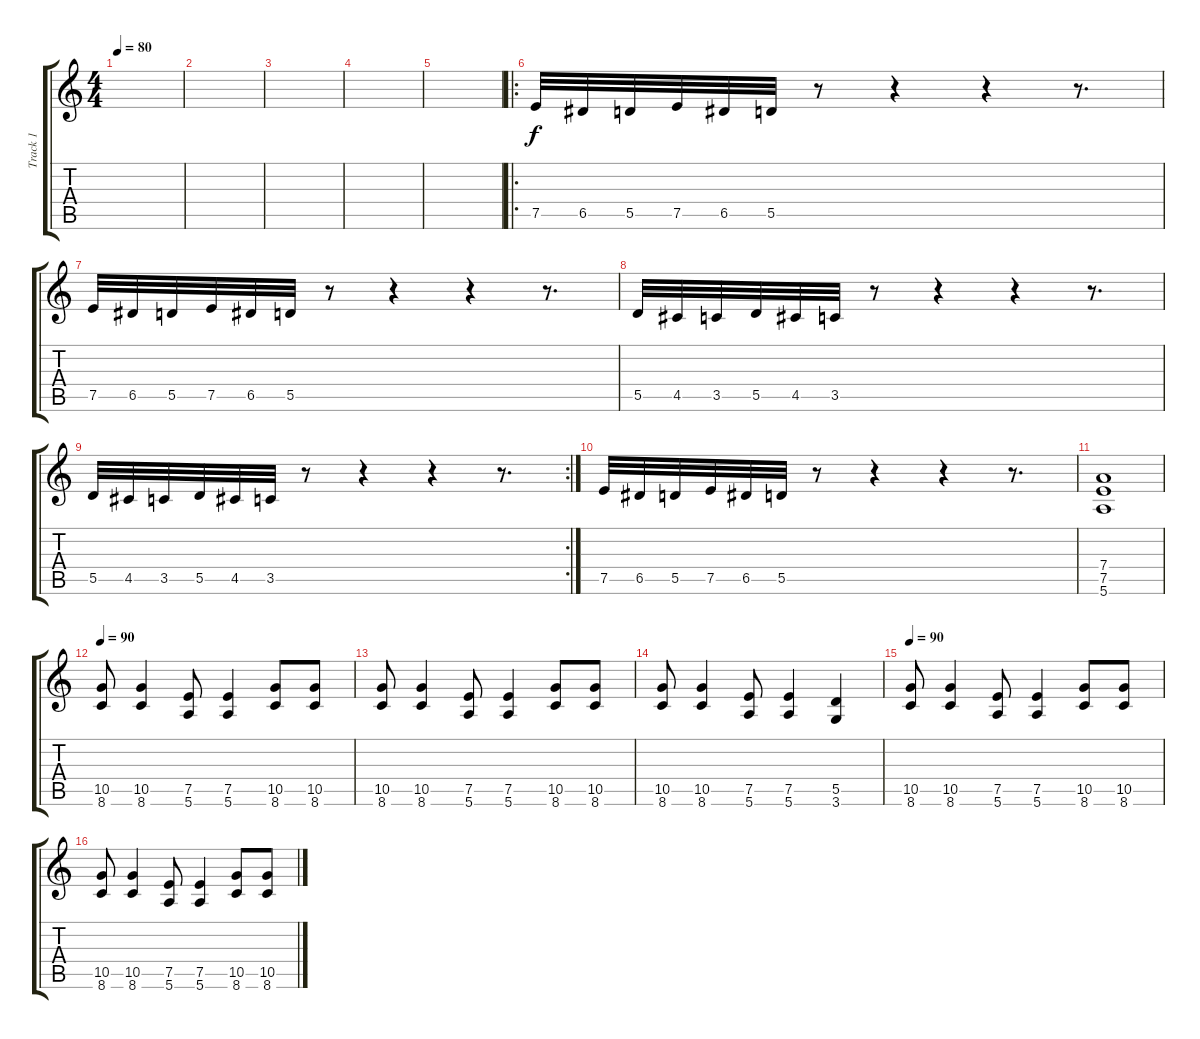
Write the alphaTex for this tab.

\track ("Track 1" "Track 1") {instrument overdrivenguitar}
\staff {score tabs}
\tuning (E4 B3 G3 D3 A2 E2) {hide}
\ts (4 4)
\tempo 80
\clef g2
\ks c
|
|
|
|
|
\ro
7.5.32 6.5.32 5.5.32 7.5.32 6.5.32 5.5.32 r.8 r.4 r.4 r.8{d} |
7.5.32 6.5.32 5.5.32 7.5.32 6.5.32 5.5.32 r.8 r.4 r.4 r.8{d} |
5.5.32 4.5.32 3.5.32 5.5.32 4.5.32 3.5.32 r.8 r.4 r.4 r.8{d} |
\rc 2
5.5.32 4.5.32 3.5.32 5.5.32 4.5.32 3.5.32 r.8 r.4 r.4 r.8{d} |
7.5.32 6.5.32 5.5.32 7.5.32 6.5.32 5.5.32 r.8 r.4 r.4 r.8{d} |
(7.4 7.5 5.6).1 |
\tempo 90
(10.5 8.6).8 (10.5 8.6).4 (7.5 5.6).8 (7.5 5.6).4 (10.5 8.6).8 (10.5 8.6).8 |
(10.5 8.6).8 (10.5 8.6).4 (7.5 5.6).8 (7.5 5.6).4 (10.5 8.6).8 (10.5 8.6).8 |
(10.5 8.6).8 (10.5 8.6).4 (7.5 5.6).8 (7.5 5.6).4 (5.5 3.6).4 |
\tempo 90
(10.5 8.6).8 (10.5 8.6).4 (7.5 5.6).8 (7.5 5.6).4 (10.5 8.6).8 (10.5 8.6).8 |
(10.5 8.6).8 (10.5 8.6).4 (7.5 5.6).8 (7.5 5.6).4 (10.5 8.6).8 (10.5 8.6).8
